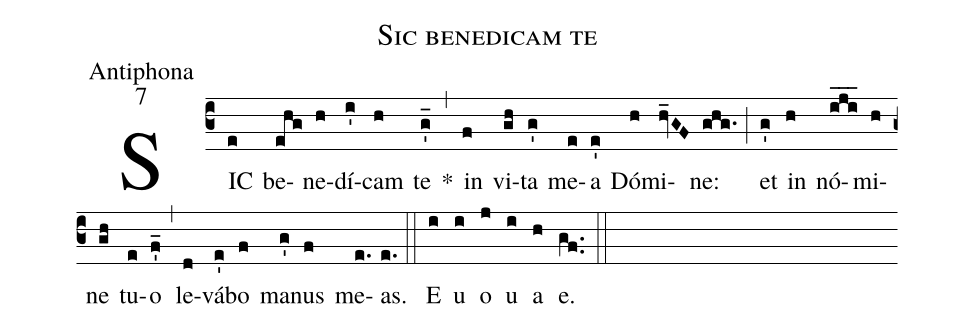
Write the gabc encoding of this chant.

name:Sic benedicam te;
office-part:Antiphona;
mode:7;
%%
(c3) SIC(e) be(ehg)ne(h)dí(i')cam(h) te(g'_) *(,) in(f) vi(gh)ta(g') me(e)a(e') Dó(h)mi(hv_GF)ne:(ghg.) (;) et(g') in(h) nó(iji___)mi(h)ne(gh) tu(e)o(f'_) (,) le(d)vá(e')bo(f) ma(g')nus(f) me(e.)as.(e.) (::) E(i) u(i) o(j) u(i) a(h) e.(gf..) (::)
